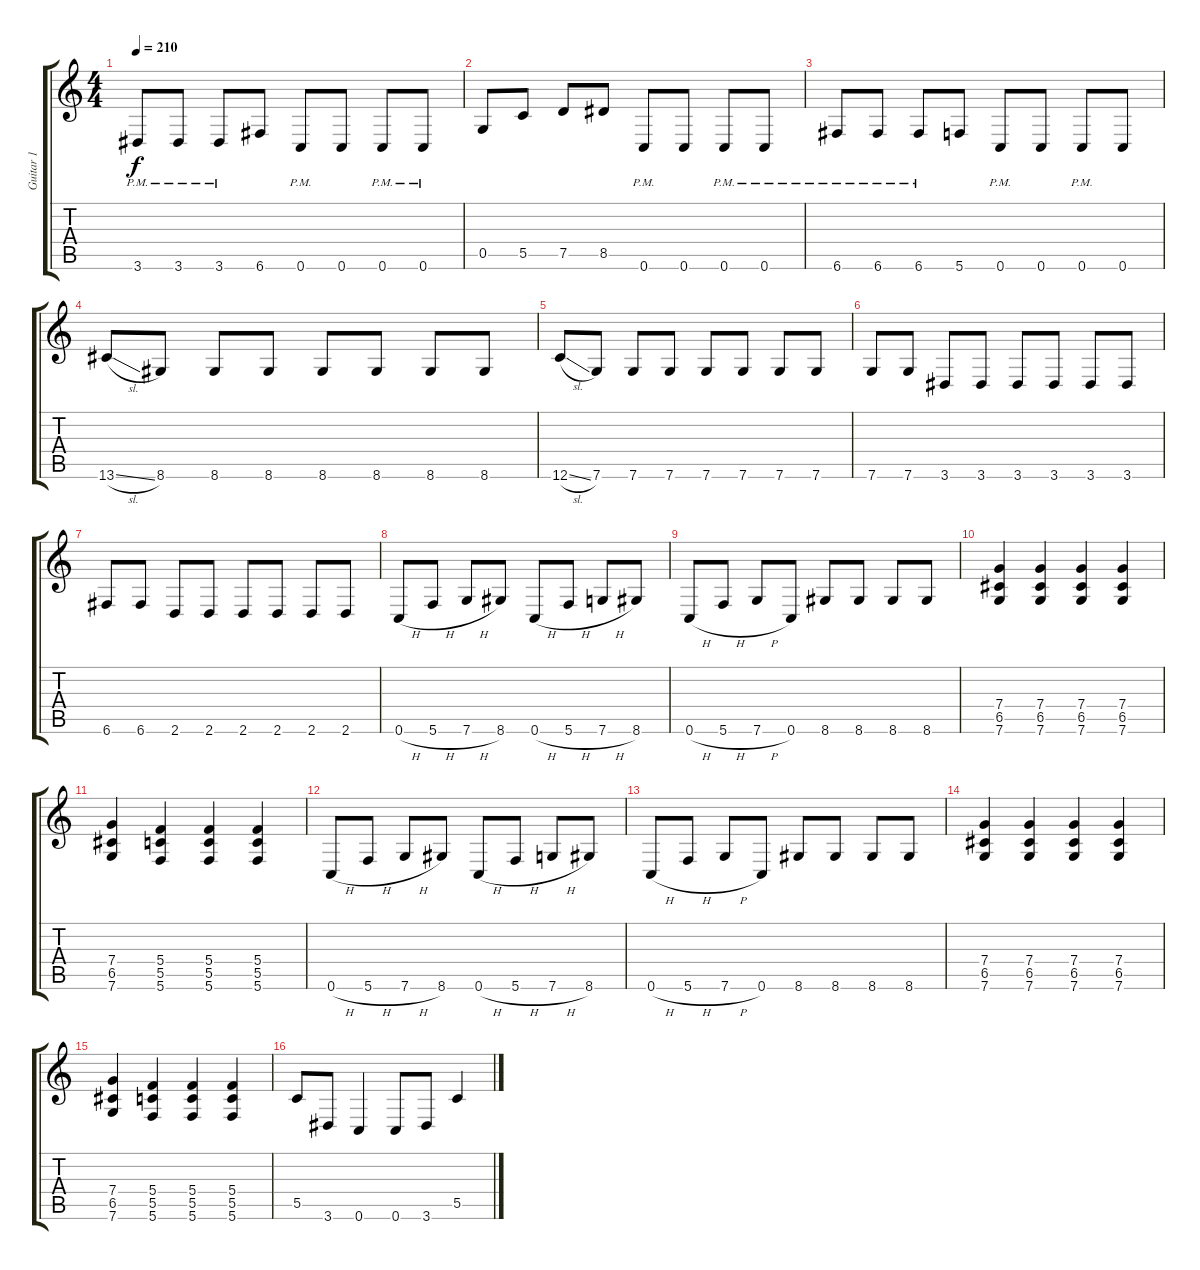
\track ("Guitar 1" "Guitar 1") {instrument overdrivenguitar}
\staff {score tabs}
\tuning (D4 A3 F3 C3 G2 C2) {hide}
\ts (4 4)
\tempo 210
\clef g2
\ks c
3.6{pm}.8{dy f} 3.6{pm}.8 3.6{pm}.8 6.6.8 0.6{pm}.8 0.6.8 0.6{pm}.8 0.6{pm}.8 |
0.5.8 5.5.8 7.5.8 8.5.8 0.6{pm}.8 0.6.8 0.6{pm}.8 0.6{pm}.8 |
6.6{pm}.8 6.6{pm}.8 6.6{pm}.8 5.6.8 0.6{pm}.8 0.6.8 0.6{pm}.8 0.6.8 |
13.6{sl}.8 8.6.8 8.6.8 8.6.8 8.6.8 8.6.8 8.6.8 8.6.8 |
12.6{sl}.8 7.6.8 7.6.8 7.6.8 7.6.8 7.6.8 7.6.8 7.6.8 |
7.6.8 7.6.8 3.6.8 3.6.8 3.6.8 3.6.8 3.6.8 3.6.8 |
6.6.8 6.6.8 2.6.8 2.6.8 2.6.8 2.6.8 2.6.8 2.6.8 |
0.6{h}.8 5.6{h}.8 7.6{h}.8 8.6.8 0.6{h}.8 5.6{h}.8 7.6{h}.8 8.6.8 |
0.6{h}.8 5.6{h}.8 7.6{h}.8 0.6.8 8.6.8 8.6.8 8.6.8 8.6.8 |
(7.4 6.5 7.6).4 (7.4 6.5 7.6).4 (7.4 6.5 7.6).4 (7.4 6.5 7.6).4 |
(7.4 6.5 7.6).4 (5.4 5.5 5.6).4 (5.4 5.5 5.6).4 (5.4 5.5 5.6).4 |
0.6{h}.8 5.6{h}.8 7.6{h}.8 8.6.8 0.6{h}.8 5.6{h}.8 7.6{h}.8 8.6.8 |
0.6{h}.8 5.6{h}.8 7.6{h}.8 0.6.8 8.6.8 8.6.8 8.6.8 8.6.8 |
(7.4 6.5 7.6).4 (7.4 6.5 7.6).4 (7.4 6.5 7.6).4 (7.4 6.5 7.6).4 |
(7.4 6.5 7.6).4 (5.4 5.5 5.6).4 (5.4 5.5 5.6).4 (5.4 5.5 5.6).4 |
5.5.8 3.6.8 0.6.4 0.6.8 3.6.8 5.5.4
